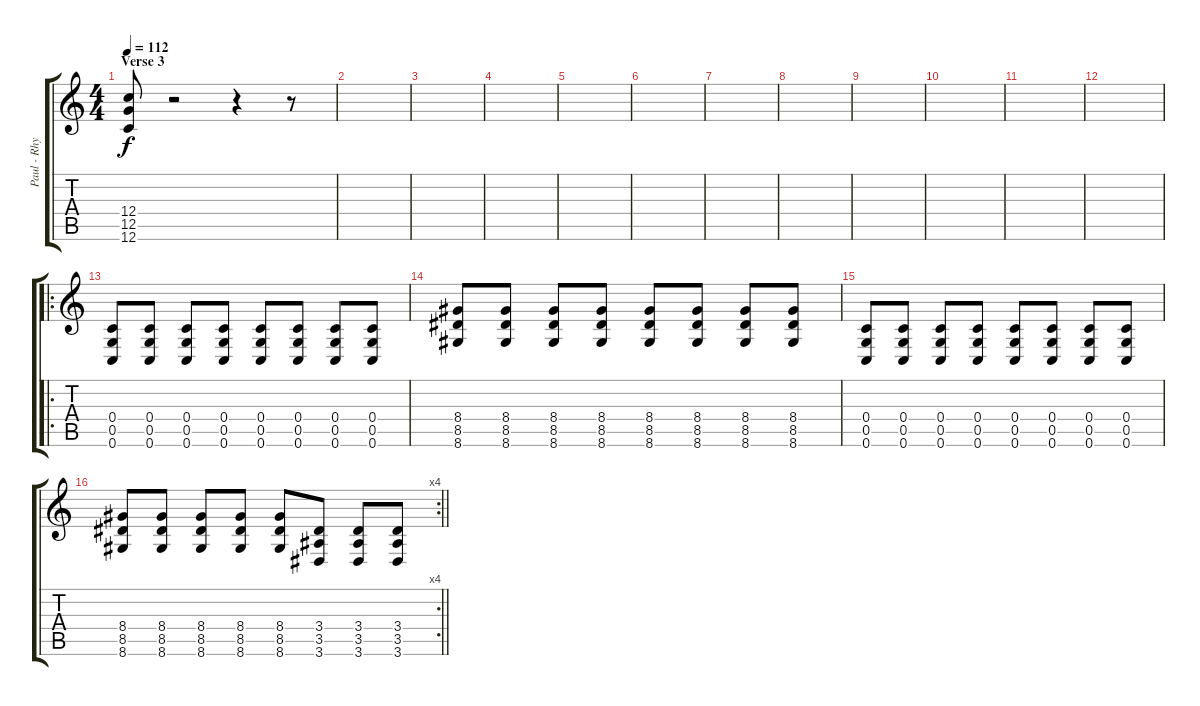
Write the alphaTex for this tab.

\track ("Paul - Rhythm Guitar" "Paul - Rhy") {instrument overdrivenguitar}
\staff {score tabs}
\tuning (D4 A3 F3 C3 G2 C2) {hide}
\ts (4 4)
\section ("" "Verse 3")
\tempo 112
\clef g2
\ks c
(12.4 12.5 12.6).8{dy f} r.2 r.4 r.8 |
|
|
|
|
|
|
|
|
|
|
|
\ro
(0.4 0.5 0.6).8 (0.4 0.5 0.6).8 (0.4 0.5 0.6).8 (0.4 0.5 0.6).8 (0.4 0.5 0.6).8 (0.4 0.5 0.6).8 (0.4 0.5 0.6).8 (0.4 0.5 0.6).8 |
(8.4 8.5 8.6).8 (8.4 8.5 8.6).8 (8.4 8.5 8.6).8 (8.4 8.5 8.6).8 (8.4 8.5 8.6).8 (8.4 8.5 8.6).8 (8.4 8.5 8.6).8 (8.4 8.5 8.6).8 |
(0.4 0.5 0.6).8 (0.4 0.5 0.6).8 (0.4 0.5 0.6).8 (0.4 0.5 0.6).8 (0.4 0.5 0.6).8 (0.4 0.5 0.6).8 (0.4 0.5 0.6).8 (0.4 0.5 0.6).8 |
\rc 4
\barLineRight lightlight
(8.4 8.5 8.6).8 (8.4 8.5 8.6).8 (8.4 8.5 8.6).8 (8.4 8.5 8.6).8 (8.4 8.5 8.6).8 (3.4 3.5 3.6).8 (3.4 3.5 3.6).8 (3.4 3.5 3.6).8
